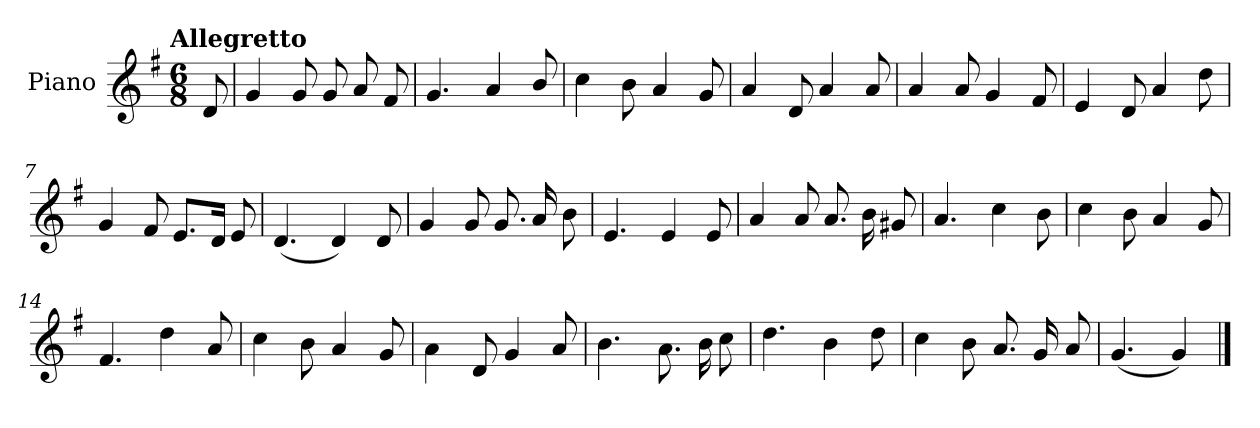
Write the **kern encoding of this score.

**kern
*part1
*staff1
*I"Piano
*I'Pno.
*clefG2
*k[f#]
!!LO:TX:omd:t=Allegretto
*M6/8
*MM116
=
8d/
=1
4g/
8g/
8g/
8a/
8f#/
=2
4.g/
4a/
8b/
=3
4cc\
8b\
4a/
8g/
=4
4a/
8d/
4a/
8a/
!!LO:LB:g=z
=5
4a/
8a/
4g/
8f#/
=6
4e/
8d/
4a/
8dd\
=7
4g/
8f#/
8.e/L
16d/Jk
8e/
=8
(<4.d/
4d/)
8d/
=9
4g/
8g/
8.g/
16a/
8b\
=10
4.e/
4e/
8e/
!!LO:LB:g=z
=11
4a/
8a/
8.a/
16b\
8g#X/
=12
4.a/
4cc\
8b\
=13
4cc\
8b\
4a/
8g/
=14
4.f#/
4dd\
8a/
=15
4cc\
8b\
4a/
8g/
!!LO:LB:g=z
=16
4a\
8d/
4g/
8a/
=17
4.b\
8.a\
16b\
8cc\
=18
4.dd\
4b\
8dd\
=19
4cc\
8b\
8.a/
16g/
8a/
=20
(<4.g/
4g/)
==
*-
